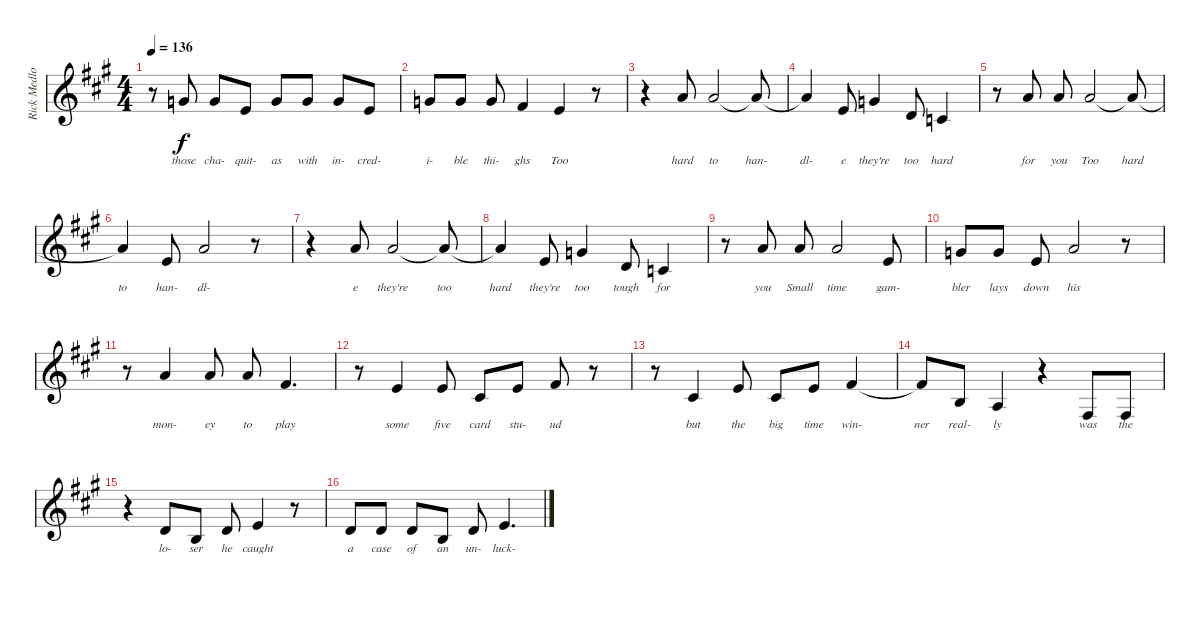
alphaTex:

\track ("Rick Medlocke Vocals" "Rick Medlo") {instrument violin}
\staff {score}
\tuning (E4 B3 G3 D3 A2 E2) {hide}
\ts (4 4)
\tempo 136
\clef g2
\ks a
r.8{dy f} 8.2.8{lyrics (0 "those") lyrics (1 "") lyrics (2 "") lyrics (3 "") lyrics (4 "")} 8.2.8{lyrics (0 "cha-") lyrics (1 "") lyrics (2 "") lyrics (3 "") lyrics (4 "")} 5.2.8{lyrics (0 "quit-") lyrics (1 "") lyrics (2 "") lyrics (3 "") lyrics (4 "")} 8.2.8{lyrics (0 "as") lyrics (1 "") lyrics (2 "") lyrics (3 "") lyrics (4 "")} 8.2.8{lyrics (0 "with") lyrics (1 "") lyrics (2 "") lyrics (3 "") lyrics (4 "")} 8.2.8{lyrics (0 "in-") lyrics (1 "") lyrics (2 "") lyrics (3 "") lyrics (4 "")} 5.2.8{lyrics (0 "cred-") lyrics (1 "") lyrics (2 "") lyrics (3 "") lyrics (4 "")} |
8.2.8{lyrics (0 "i-") lyrics (1 "") lyrics (2 "") lyrics (3 "") lyrics (4 "")} 8.2.8{lyrics (0 "ble") lyrics (1 "") lyrics (2 "") lyrics (3 "") lyrics (4 "")} 8.2.8{lyrics (0 "thi-") lyrics (1 "") lyrics (2 "") lyrics (3 "") lyrics (4 "")} 7.2{be (custom 0 0 10 2 20 2 30 0 60 0)}.4{lyrics (0 "ghs") lyrics (1 "") lyrics (2 "") lyrics (3 "") lyrics (4 "")} 5.2.4{lyrics (0 "Too") lyrics (1 "") lyrics (2 "") lyrics (3 "") lyrics (4 "")} r.8 |
r.4 5.1.8{lyrics (0 "hard") lyrics (1 "") lyrics (2 "") lyrics (3 "") lyrics (4 "")} 5.1.2{lyrics (0 "to") lyrics (1 "") lyrics (2 "") lyrics (3 "") lyrics (4 "")} 5.1{t}.8{lyrics (0 "han-") lyrics (1 "") lyrics (2 "") lyrics (3 "") lyrics (4 "")} |
5.1{t}.4{lyrics (0 "dl-") lyrics (1 "") lyrics (2 "") lyrics (3 "") lyrics (4 "")} 5.2.8{lyrics (0 "e") lyrics (1 "") lyrics (2 "") lyrics (3 "") lyrics (4 "")} 8.2.4{lyrics (0 "they're") lyrics (1 "") lyrics (2 "") lyrics (3 "") lyrics (4 "")} 7.3{be (custom 0 0 10 4 20 4 30 0 60 0)}.8{lyrics (0 "too") lyrics (1 "") lyrics (2 "") lyrics (3 "") lyrics (4 "")} 5.3.4{lyrics (0 "hard") lyrics (1 "") lyrics (2 "") lyrics (3 "") lyrics (4 "")} |
r.8 5.1.8{lyrics (0 "for") lyrics (1 "") lyrics (2 "") lyrics (3 "") lyrics (4 "")} 5.1.8{lyrics (0 "you") lyrics (1 "") lyrics (2 "") lyrics (3 "") lyrics (4 "")} 5.1.2{lyrics (0 "Too") lyrics (1 "") lyrics (2 "") lyrics (3 "") lyrics (4 "")} 5.1{t}.8{lyrics (0 "hard") lyrics (1 "") lyrics (2 "") lyrics (3 "") lyrics (4 "")} |
5.1{t}.4{lyrics (0 "to") lyrics (1 "") lyrics (2 "") lyrics (3 "") lyrics (4 "")} 5.2.8{lyrics (0 "han-") lyrics (1 "") lyrics (2 "") lyrics (3 "") lyrics (4 "")} 5.1.2{lyrics (0 "dl-") lyrics (1 "") lyrics (2 "") lyrics (3 "") lyrics (4 "")} r.8 |
r.4 5.1.8{lyrics (0 "e") lyrics (1 "") lyrics (2 "") lyrics (3 "") lyrics (4 "")} 5.1.2{lyrics (0 "they're") lyrics (1 "") lyrics (2 "") lyrics (3 "") lyrics (4 "")} 5.1{t}.8{lyrics (0 "too") lyrics (1 "") lyrics (2 "") lyrics (3 "") lyrics (4 "")} |
5.1{t}.4{lyrics (0 "hard") lyrics (1 "") lyrics (2 "") lyrics (3 "") lyrics (4 "")} 5.2.8{lyrics (0 "they're") lyrics (1 "") lyrics (2 "") lyrics (3 "") lyrics (4 "")} 8.2.4{lyrics (0 "too") lyrics (1 "") lyrics (2 "") lyrics (3 "") lyrics (4 "")} 7.3{be (custom 0 0 10 4 20 4 30 0 60 0)}.8{lyrics (0 "tough") lyrics (1 "") lyrics (2 "") lyrics (3 "") lyrics (4 "")} 5.3.4{lyrics (0 "for") lyrics (1 "") lyrics (2 "") lyrics (3 "") lyrics (4 "")} |
r.8 5.1.8{lyrics (0 "you") lyrics (1 "") lyrics (2 "") lyrics (3 "") lyrics (4 "")} 5.1.8{lyrics (0 "Small") lyrics (1 "") lyrics (2 "") lyrics (3 "") lyrics (4 "")} 5.1.2{lyrics (0 "time") lyrics (1 "") lyrics (2 "") lyrics (3 "") lyrics (4 "")} 5.2.8{lyrics (0 "gam-") lyrics (1 "") lyrics (2 "") lyrics (3 "") lyrics (4 "")} |
8.2.8{lyrics (0 "bler") lyrics (1 "") lyrics (2 "") lyrics (3 "") lyrics (4 "")} 8.2.8{lyrics (0 "lays") lyrics (1 "") lyrics (2 "") lyrics (3 "") lyrics (4 "")} 5.2.8{lyrics (0 "down") lyrics (1 "") lyrics (2 "") lyrics (3 "") lyrics (4 "")} 5.1.2{lyrics (0 "his") lyrics (1 "") lyrics (2 "") lyrics (3 "") lyrics (4 "")} r.8 |
r.8 5.1.4{lyrics (0 "mon-") lyrics (1 "") lyrics (2 "") lyrics (3 "") lyrics (4 "")} 5.1.8{lyrics (0 "ey") lyrics (1 "") lyrics (2 "") lyrics (3 "") lyrics (4 "")} 5.1.8{lyrics (0 "to") lyrics (1 "") lyrics (2 "") lyrics (3 "") lyrics (4 "")} 7.2.4{d lyrics (0 "play") lyrics (1 "") lyrics (2 "") lyrics (3 "") lyrics (4 "")} |
r.8 5.2.4{lyrics (0 "some") lyrics (1 "") lyrics (2 "") lyrics (3 "") lyrics (4 "")} 5.2.8{lyrics (0 "five") lyrics (1 "") lyrics (2 "") lyrics (3 "") lyrics (4 "")} 6.3.8{lyrics (0 "card") lyrics (1 "") lyrics (2 "") lyrics (3 "") lyrics (4 "")} 5.2.8{lyrics (0 "stu-") lyrics (1 "") lyrics (2 "") lyrics (3 "") lyrics (4 "")} 7.2.8{lyrics (0 "ud") lyrics (1 "") lyrics (2 "") lyrics (3 "") lyrics (4 "")} r.8 |
r.8 6.3.4{lyrics (0 "but") lyrics (1 "") lyrics (2 "") lyrics (3 "") lyrics (4 "")} 5.2.8{lyrics (0 "the") lyrics (1 "") lyrics (2 "") lyrics (3 "") lyrics (4 "")} 6.3.8{lyrics (0 "big") lyrics (1 "") lyrics (2 "") lyrics (3 "") lyrics (4 "")} 5.2.8{lyrics (0 "time") lyrics (1 "") lyrics (2 "") lyrics (3 "") lyrics (4 "")} 7.2.4{lyrics (0 "win-") lyrics (1 "") lyrics (2 "") lyrics (3 "") lyrics (4 "")} |
7.2{t}.8{lyrics (0 "ner") lyrics (1 "") lyrics (2 "") lyrics (3 "") lyrics (4 "")} 4.3{be (custom 0 0 10 4 20 4 30 0 60 0)}.8{lyrics (0 "real-") lyrics (1 "") lyrics (2 "") lyrics (3 "") lyrics (4 "")} 2.3.4{lyrics (0 "ly") lyrics (1 "") lyrics (2 "") lyrics (3 "") lyrics (4 "")} r.4 4.4.8{lyrics (0 "was") lyrics (1 "") lyrics (2 "") lyrics (3 "") lyrics (4 "")} 4.4.8{lyrics (0 "the") lyrics (1 "") lyrics (2 "") lyrics (3 "") lyrics (4 "")} |
r.4 7.3.8{lyrics (0 "lo-") lyrics (1 "") lyrics (2 "") lyrics (3 "") lyrics (4 "")} 4.3.8{lyrics (0 "ser") lyrics (1 "") lyrics (2 "") lyrics (3 "") lyrics (4 "")} 7.3.8{lyrics (0 "he") lyrics (1 "") lyrics (2 "") lyrics (3 "") lyrics (4 "")} 5.2.4{lyrics (0 "caught") lyrics (1 "") lyrics (2 "") lyrics (3 "") lyrics (4 "")} r.8 |
7.3.8{lyrics (0 "a") lyrics (1 "") lyrics (2 "") lyrics (3 "") lyrics (4 "")} 7.3.8{lyrics (0 "case") lyrics (1 "") lyrics (2 "") lyrics (3 "") lyrics (4 "")} 7.3.8{lyrics (0 "of") lyrics (1 "") lyrics (2 "") lyrics (3 "") lyrics (4 "")} 4.3.8{lyrics (0 "an") lyrics (1 "") lyrics (2 "") lyrics (3 "") lyrics (4 "")} 7.3.8{lyrics (0 "un-") lyrics (1 "") lyrics (2 "") lyrics (3 "") lyrics (4 "")} 5.2.4{d lyrics (0 "luck-") lyrics (1 "") lyrics (2 "") lyrics (3 "") lyrics (4 "")}
